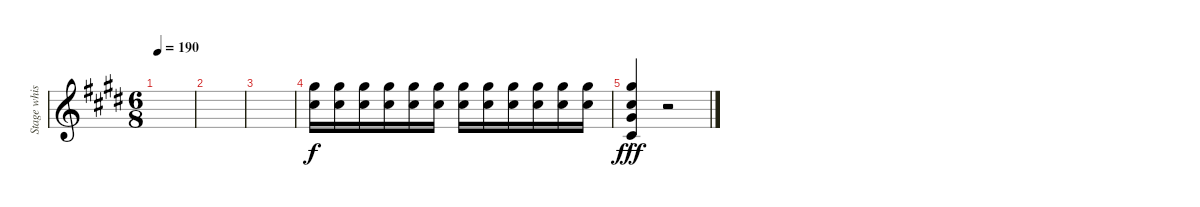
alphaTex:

\track ("Stage whisper" "Stage whis") {instrument lead3calliope}
\staff {score}
\tuning (Db4 Ab3 E3 B2 Gb2 B1) {hide}
\ts (6 8)
\tempo 190
\clef g2
\ks c#minor
|
|
|
(19.1 17.2).16 (19.1 17.2).16 (19.1 17.2).16 (19.1 17.2).16 (19.1 17.2).16 (19.1 17.2).16 (19.1 17.2).16 (19.1 17.2).16 (19.1 17.2).16 (19.1 17.2).16 (19.1 17.2).16 (19.1 17.2).16 |
(19.1 17.2 16.3 14.4{st}).4{dy fff} r.2
